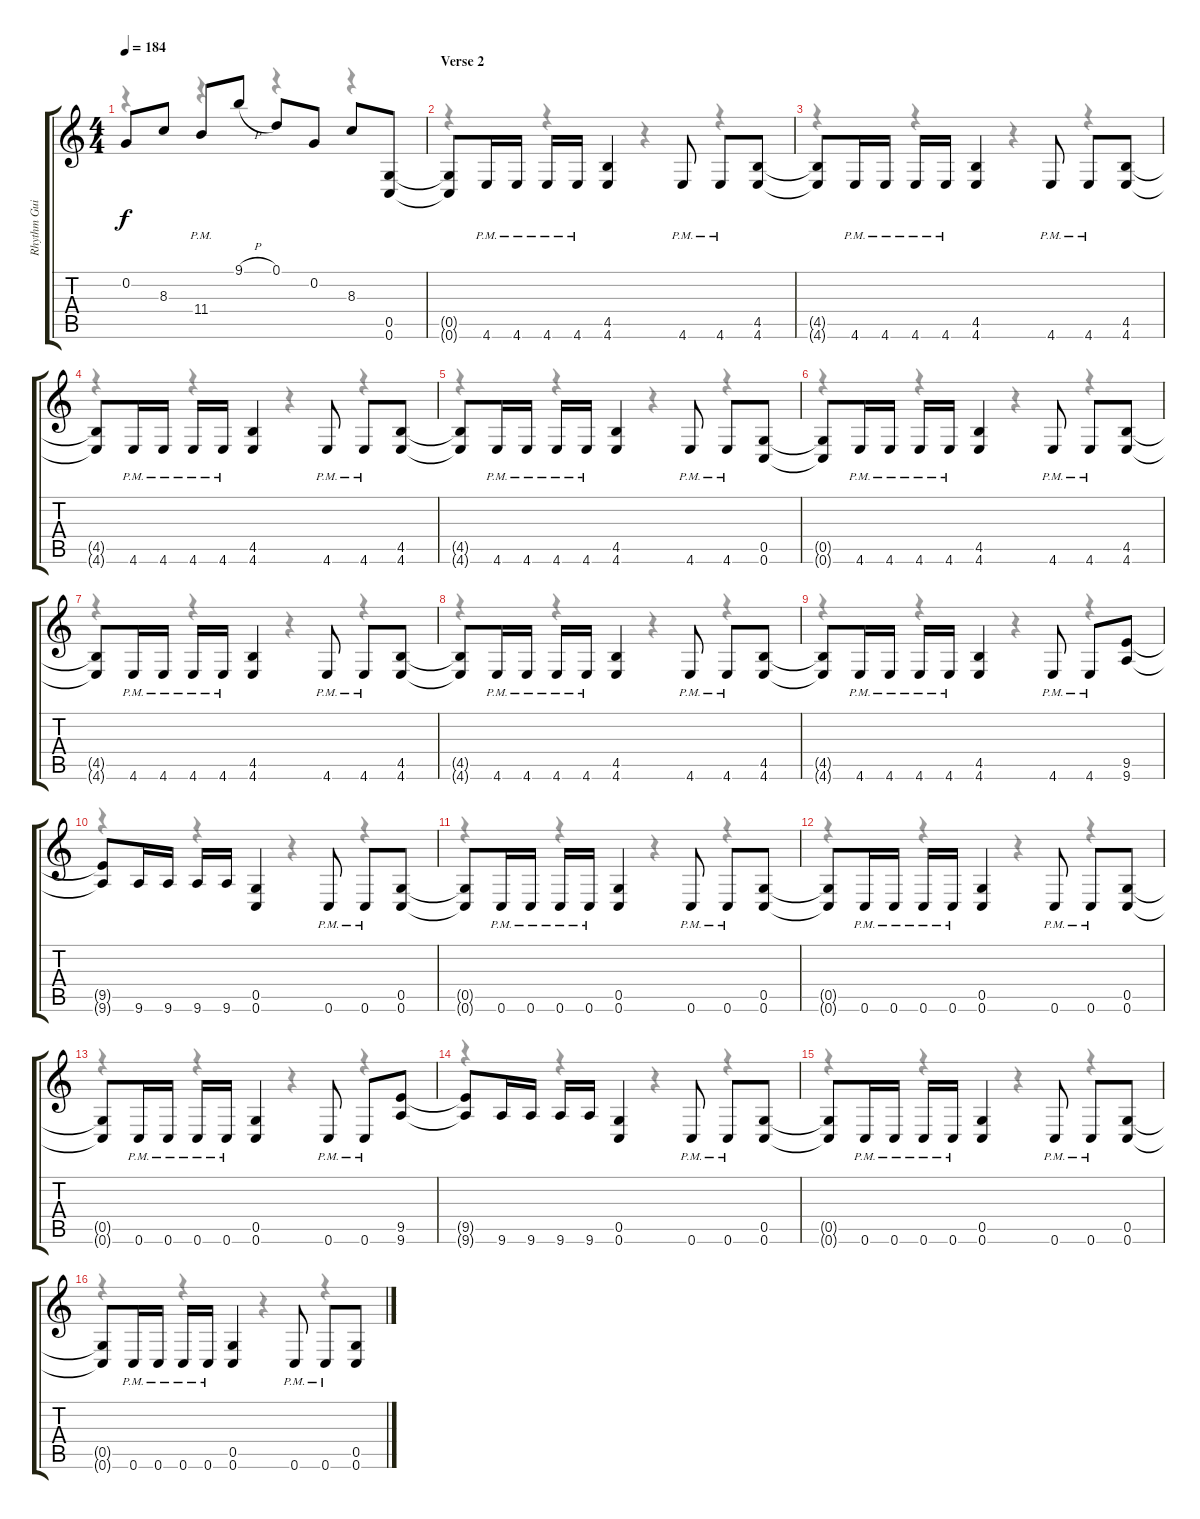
\track ("Rhythm Guitar" "Rhythm Gui") {instrument overdrivenguitar}
\staff {score tabs}
\tuning (D4 G3 E3 C3 G2 C2) {hide}
\voice
\ts (4 4)
\tempo 184
\clef g2
\ks c
0.2.8{dy f} 8.3.8 11.4{pm}.8 9.1{h}.8 0.1.8 0.2.8 8.3.8 (0.5 0.6).8 |
\section ("" "Verse 2")
(0.5{t} 0.6{t}).8 4.6{pm}.16 4.6{pm}.16 4.6{pm}.16 4.6{pm}.16 (4.5 4.6).4 4.6{pm}.8 4.6{pm}.8 (4.5 4.6).8 |
(4.5{t} 4.6{t}).8 4.6{pm}.16 4.6{pm}.16 4.6{pm}.16 4.6{pm}.16 (4.5 4.6).4 4.6{pm}.8 4.6{pm}.8 (4.5 4.6).8 |
(4.5{t} 4.6{t}).8 4.6{pm}.16 4.6{pm}.16 4.6{pm}.16 4.6{pm}.16 (4.5 4.6).4 4.6{pm}.8 4.6{pm}.8 (4.5 4.6).8 |
(4.5{t} 4.6{t}).8 4.6{pm}.16 4.6{pm}.16 4.6{pm}.16 4.6{pm}.16 (4.5 4.6).4 4.6{pm}.8 4.6{pm}.8 (0.5 0.6).8 |
(0.5{t} 0.6{t}).8 4.6{pm}.16 4.6{pm}.16 4.6{pm}.16 4.6{pm}.16 (4.5 4.6).4 4.6{pm}.8 4.6{pm}.8 (4.5 4.6).8 |
(4.5{t} 4.6{t}).8 4.6{pm}.16 4.6{pm}.16 4.6{pm}.16 4.6{pm}.16 (4.5 4.6).4 4.6{pm}.8 4.6{pm}.8 (4.5 4.6).8 |
(4.5{t} 4.6{t}).8 4.6{pm}.16 4.6{pm}.16 4.6{pm}.16 4.6{pm}.16 (4.5 4.6).4 4.6{pm}.8 4.6{pm}.8 (4.5 4.6).8 |
(4.5{t} 4.6{t}).8 4.6{pm}.16 4.6{pm}.16 4.6{pm}.16 4.6{pm}.16 (4.5 4.6).4 4.6{pm}.8 4.6{pm}.8 (9.5 9.6).8 |
(9.5{t} 9.6{t}).8 9.6.16 9.6.16 9.6.16 9.6.16 (0.5 0.6).4 0.6{pm}.8 0.6{pm}.8 (0.5 0.6).8 |
(0.5{t} 0.6{t}).8 0.6{pm}.16 0.6{pm}.16 0.6{pm}.16 0.6{pm}.16 (0.5 0.6).4 0.6{pm}.8 0.6{pm}.8 (0.5 0.6).8 |
(0.5{t} 0.6{t}).8 0.6{pm}.16 0.6{pm}.16 0.6{pm}.16 0.6{pm}.16 (0.5 0.6).4 0.6{pm}.8 0.6{pm}.8 (0.5 0.6).8 |
(0.5{t} 0.6{t}).8 0.6{pm}.16 0.6{pm}.16 0.6{pm}.16 0.6{pm}.16 (0.5 0.6).4 0.6{pm}.8 0.6{pm}.8 (9.5 9.6).8 |
(9.5{t} 9.6{t}).8 9.6.16 9.6.16 9.6.16 9.6.16 (0.5 0.6).4 0.6{pm}.8 0.6{pm}.8 (0.5 0.6).8 |
(0.5{t} 0.6{t}).8 0.6{pm}.16 0.6{pm}.16 0.6{pm}.16 0.6{pm}.16 (0.5 0.6).4 0.6{pm}.8 0.6{pm}.8 (0.5 0.6).8 |
(0.5{t} 0.6{t}).8 0.6{pm}.16 0.6{pm}.16 0.6{pm}.16 0.6{pm}.16 (0.5 0.6).4 0.6{pm}.8 0.6{pm}.8 (0.5 0.6).8
\voice
\clef g2
\ottava regular
\simile none
\ks c
r.4{dy f} r.4 r.4 r.4 |
r.4 r.4 r.4 r.4 |
r.4 r.4 r.4 r.4 |
r.4 r.4 r.4 r.4 |
r.4 r.4 r.4 r.4 |
r.4 r.4 r.4 r.4 |
r.4 r.4 r.4 r.4 |
r.4 r.4 r.4 r.4 |
r.4 r.4 r.4 r.4 |
r.4 r.4 r.4 r.4 |
r.4 r.4 r.4 r.4 |
r.4 r.4 r.4 r.4 |
r.4 r.4 r.4 r.4 |
r.4 r.4 r.4 r.4 |
r.4 r.4 r.4 r.4 |
r.4 r.4 r.4 r.4
